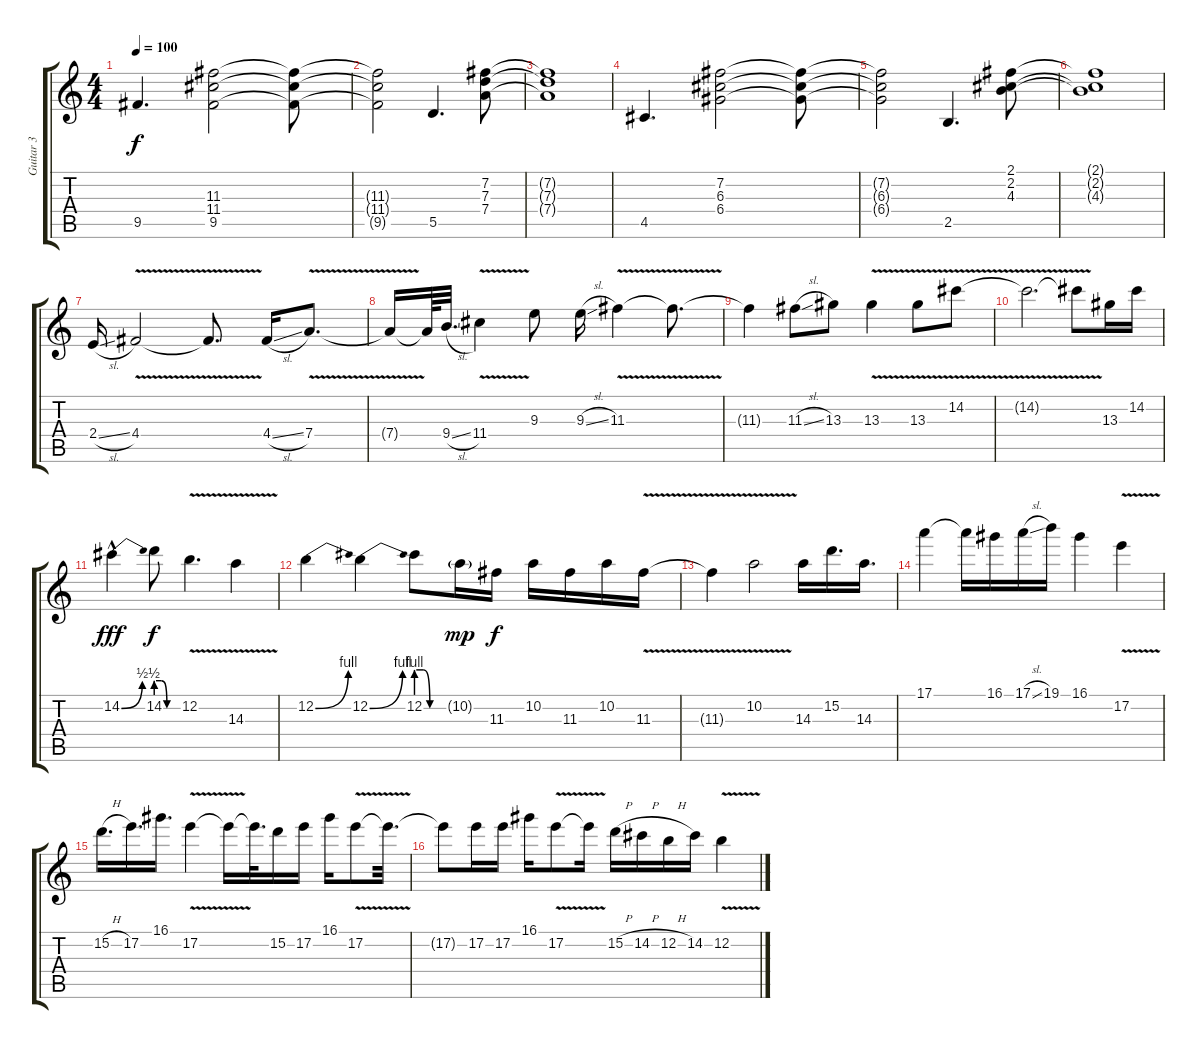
\track ("Guitar 3" "Guitar 3") {instrument overdrivenguitar}
\staff {score tabs}
\tuning (E4 B3 G3 D3 A2 E2) {hide}
\ts (4 4)
\tempo 100
\clef g2
\ks c
9.5.4{d dy f} (11.3 11.4 9.5).2 (11.3{t} 11.4{t} 9.5{t}).8 |
(11.3{t} 11.4{t} 9.5{t}).2 5.5.4{d} (7.2 7.3 7.4).8 |
(7.2{t} 7.3{t} 7.4{t}).1 |
4.5.4{d} (7.2 6.3 6.4).2 (7.2{t} 6.3{t} 6.4{t}).8 |
(7.2{t} 6.3{t} 6.4{t}).2 2.5.4{d} (2.1 2.2 4.3).8 |
(2.1{t} 2.2{t} 4.3{t}).1 |
2.4{sl}.16{volume 13} 4.4{v}.2 4.4{t}.8{d} 4.4{sl}.16 7.4{v}.8{d} |
7.4{t}.16 7.4{t}.64 9.4{sl}.32{d} 11.4{v}.4 9.3.8 9.3{sl}.16 11.3{v}.4 11.3{t}.8{d} |
11.3{t}.4 11.3{sl}.8 13.3.8 13.3{v}.4 13.3{v}.8 14.2{v}.8 |
14.2{v t}.2{d} 14.2{t}.8 13.3.16 14.2.16 |
14.2{be (bend 0 0 60 2) hac}.4{dy fff} 14.2{be (custom 0 2 15 2 30 0 60 0)}.8{dy f} 12.2{v}.4{d} 14.3{v}.4 |
12.2{be (bend 0 0 60 4)}.4 12.2{be (bend 0 0 60 4)}.4 12.2{be (custom 0 4 15 4 30 0 60 0)}.8 10.2{g}.16{dy mp} 11.3.16{dy f} 10.2.16 11.3.16 10.2.16 11.3{v}.16 |
11.3{t}.4 10.2{v}.2 14.3.16 15.2.16{d} 14.3.16{d} |
17.1.4 17.1{t}.16 16.1.16 17.1{sl}.16 19.1.16 16.1.4 17.2{v}.4 |
15.2{h}.16{d} 17.2.16{d} 16.1.16{d} 17.2{v}.4 17.2{t}.16 17.2{t}.32{d} 15.2.16 17.2.16 16.1.16 17.2{v}.8 17.2{t}.32{d} |
17.2{t}.8 17.2.16 17.2.16 16.1.16 17.2{v}.8 17.2{t}.16 15.2{h}.16 14.2{h}.16 12.2{h}.16 14.2.16 12.2{v}.4
